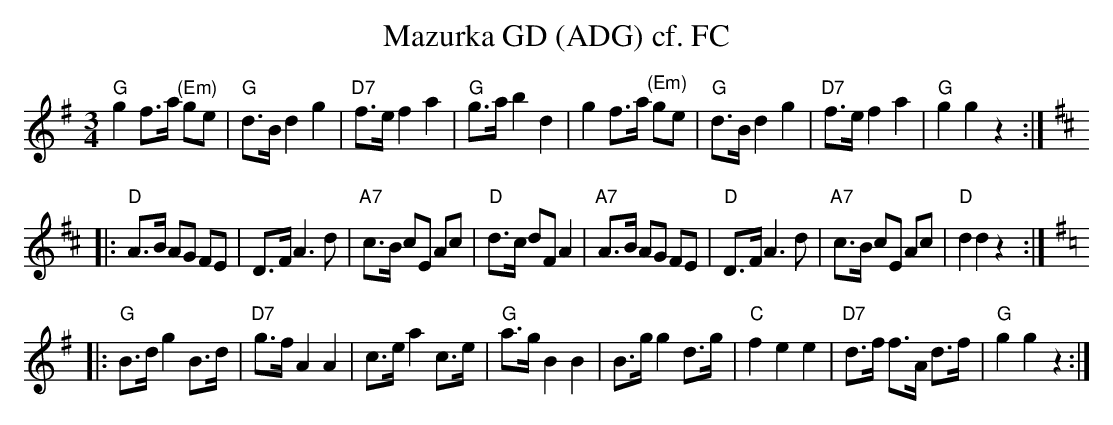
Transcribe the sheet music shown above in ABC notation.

X:1
T:Mazurka GD (ADG) cf. FC
M:3/4
L:1/8
K:Gmaj%%MIDI gchordon
"G"g2f>a "(Em)"ge | "G"d>Bd2g2 | "D7"f>ef2a2 | "G"g>ab2d2 | g2f>a "(Em)"ge | "G"d>Bd2g2 | "D7"f>ef2a2 | "G"g2g2z2 :: [K:Dmaj]
"D"A>B AG FE | D>FA3d | "A7"c>B cE Ac | "D"d>c dFA2 | "A7"A>B AG FE | "D"D>FA3d | "A7"c>B cE Ac | "D"d2d2z2:: [K:Gmaj]
"G"B>dg2B>d | "D7"g>fA2A2 | c>ea2c>e | "G"a>gB2B2 | B>gg2d>g | "C"f2e2e2 | "D7"d>f f>A d>f | "G"g2g2z2 :|
